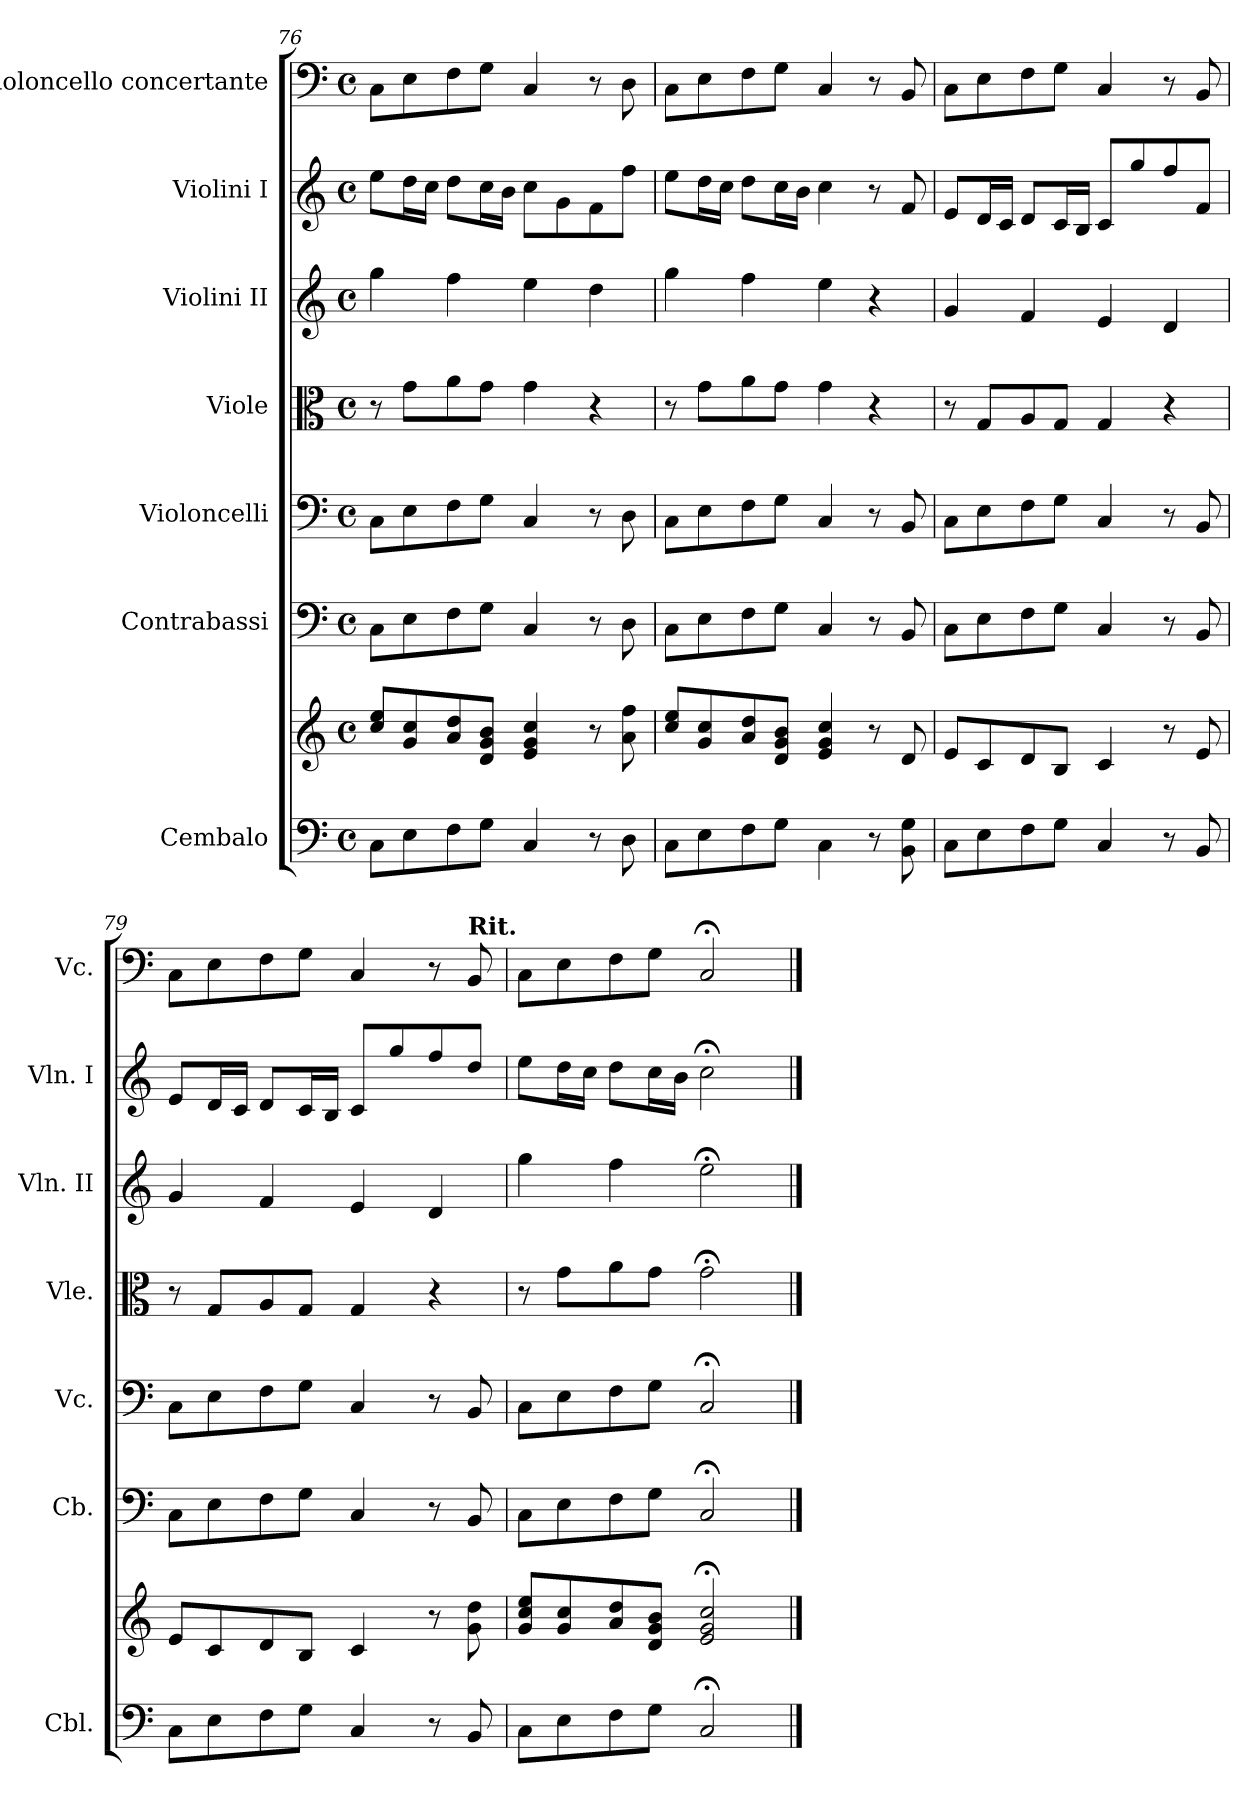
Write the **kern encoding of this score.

**kern	**kern	**kern	**kern	**kern	**kern	**kern	**kern
*part7	*part7	*part6	*part5	*part4	*part3	*part2	*part1
*staff8	*staff7	*staff6	*staff5	*staff4	*staff3	*staff2	*staff1
*I"Cembalo	*	*I"Contrabassi	*I"Violoncelli	*I"Viole	*I"Violini II	*I"Violini I	*I"Violoncello  concertante
*I'Cbl.	*	*I'Cb.	*I'Vc.	*I'Vle.	*I'Vln. II	*I'Vln. I	*I'Vc.
*clefF4	*clefG2	*clefF4	*clefF4	*clefC3	*clefG2	*clefG2	*clefF4
*	*	*ITrd7c12	*	*	*	*	*
*k[]	*k[]	*k[]	*k[]	*k[]	*k[]	*k[]	*k[]
*M4/4	*M4/4	*M4/4	*M4/4	*M4/4	*M4/4	*M4/4	*M4/4
*met(c)	*met(c)	*met(c)	*met(c)	*met(c)	*met(c)	*met(c)	*met(c)
=76	=76	=76	=76	=76	=76	=76	=76
8C\L	8cc/ 8ee/L	8CC\L	8C\L	8r	4gg\	8ee\L	8C\L
8E\	8g/ 8cc/	8EE\	8E\	8g\L	.	16dd\L	8E\
.	.	.	.	.	.	16cc\JJ	.
8F\	8a/ 8dd/	8FF\	8F\	8a\	4ff\	8dd\L	8F\
8G\J	8d/ 8g/ 8b/J	8GG\J	8G\J	8g\J	.	16cc\L	8G\J
.	.	.	.	.	.	16b\JJ	.
4C/	4e/ 4g/ 4cc/	4CC/	4C/	4g\	4ee\	8cc\L	4C/
.	.	.	.	.	.	8g\	.
8r	8r	8r	8r	4r	4dd\	8f\	8r
8D\	8a\ 8ff\	8DD\	8D\	.	.	8ff\J	8D\
=77	=77	=77	=77	=77	=77	=77	=77
8C\L	8cc/ 8ee/L	8CC\L	8C\L	8r	4gg\	8ee\L	8C\L
8E\	8g/ 8cc/	8EE\	8E\	8g\L	.	16dd\L	8E\
.	.	.	.	.	.	16cc\JJ	.
8F\	8a/ 8dd/	8FF\	8F\	8a\	4ff\	8dd\L	8F\
8G\J	8d/ 8g/ 8b/J	8GG\J	8G\J	8g\J	.	16cc\L	8G\J
.	.	.	.	.	.	16b\JJ	.
4C\	4e/ 4g/ 4cc/	4CC/	4C/	4g\	4ee\	4cc\	4C/
8r	8r	8r	8r	4r	4r	8r	8r
8BB\ 8G\	8d/	8BBB/	8BB/	.	.	8f/	8BB/
=78	=78	=78	=78	=78	=78	=78	=78
8C\L	8e/L	8CC\L	8C\L	8r	4g/	8e/L	8C\L
8E\	8c/	8EE\	8E\	8G/L	.	16d/L	8E\
.	.	.	.	.	.	16c/JJ	.
8F\	8d/	8FF\	8F\	8A/	4f/	8d/L	8F\
8G\J	8B/J	8GG\J	8G\J	8G/J	.	16c/L	8G\J
.	.	.	.	.	.	16B/JJ	.
4C/	4c/	4CC/	4C/	4G/	4e/	8c/L	4C/
.	.	.	.	.	.	8gg/	.
8r	8r	8r	8r	4r	4d/	8ff/	8r
8BB/	8e/	8BBB/	8BB/	.	.	8f/J	8BB/
!!LO:PB:g=z
=79	=79	=79	=79	=79	=79	=79	=79
8C\L	8e/L	8CC\L	8C\L	8r	4g/	8e/L	8C\L
8E\	8c/	8EE\	8E\	8G/L	.	16d/L	8E\
.	.	.	.	.	.	16c/JJ	.
8F\	8d/	8FF\	8F\	8A/	4f/	8d/L	8F\
8G\J	8B/J	8GG\J	8G\J	8G/J	.	16c/L	8G\J
.	.	.	.	.	.	16B/JJ	.
4C/	4c/	4CC/	4C/	4G/	4e/	8c/L	4C/
.	.	.	.	.	.	8gg/	.
8r	8r	8r	8r	4r	4d/	8ff/	8r
!	!	!	!	!	!	!	!LO:TX:B:t=Rit.
8BB/	8g\ 8dd\	8BBB/	8BB/	.	.	8dd/J	8BB/
=80	=80	=80	=80	=80	=80	=80	=80
8C\L	8g/ 8cc/ 8ee/L	8CC\L	8C\L	8r	4gg\	8ee\L	8C\L
8E\	8g/ 8cc/	8EE\	8E\	8g\L	.	16dd\L	8E\
.	.	.	.	.	.	16cc\JJ	.
8F\	8a/ 8dd/	8FF\	8F\	8a\	4ff\	8dd\L	8F\
8G\J	8d/ 8g/ 8b/J	8GG\J	8G\J	8g\J	.	16cc\L	8G\J
.	.	.	.	.	.	16b\JJ	.
2C;<Z/	2e/;<Z 2g/;<Z 2cc/;<Z	2CC;<Z/	2C;<Z/	2g;<Z\	2ee;<Z\	2cc;<Z\	2C;<Z/
==	==	==	==	==	==	==	==
*-	*-	*-	*-	*-	*-	*-	*-
